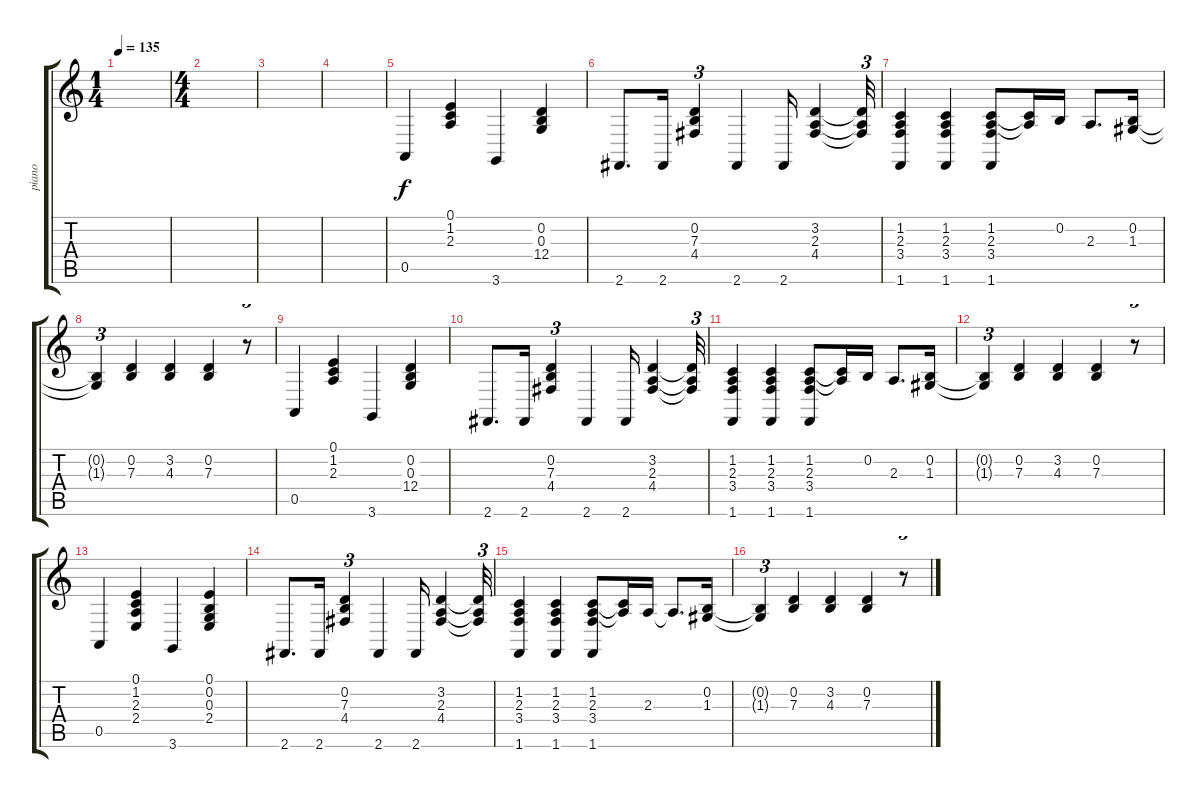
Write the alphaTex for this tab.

\track ("piano" "piano") {instrument brightacousticpiano}
\staff {score tabs}
\tuning (E4 B3 G3 D3 A2 E2) {hide}
\ts (1 4)
\tempo 135
\clef g2
\ks c
|
\ts (4 4)
|
|
|
0.5.4 (0.1 1.2 2.3).4 3.6.4 (0.2 0.3 12.4).4 |
2.6.8{d} 2.6.16 (0.2 7.3 4.4).4{tu (3 2)} 2.6.4 2.6.16 (3.2 2.3 4.4).4 (3.2{t} 2.3{t} 4.4{t}).32{tu (3 2)} |
(1.2 2.3 3.4 1.6).4 (1.2 2.3 3.4 1.6).4 (1.2 2.3 3.4 1.6).8 (1.2{t} 2.3{t}).16 0.2.16 2.3.8{d} (0.2 1.3).16 |
(0.2{t} 1.3{t}).4{tu (3 2)} (0.2 7.3).4 (3.2 4.3).4 (0.2 7.3).4 r.8{tu (3 2)} |
0.5.4 (0.1 1.2 2.3).4 3.6.4 (0.2 0.3 12.4).4 |
2.6.8{d} 2.6.16 (0.2 7.3 4.4).4{tu (3 2)} 2.6.4 2.6.16 (3.2 2.3 4.4).4 (3.2{t} 2.3{t} 4.4{t}).32{tu (3 2)} |
(1.2 2.3 3.4 1.6).4 (1.2 2.3 3.4 1.6).4 (1.2 2.3 3.4 1.6).8 (1.2{t} 2.3{t}).16 0.2.16 2.3.8{d} (0.2 1.3).16 |
(0.2{t} 1.3{t}).4{tu (3 2)} (0.2 7.3).4 (3.2 4.3).4 (0.2 7.3).4 r.8{tu (3 2)} |
0.5.4 (0.1 1.2 2.3 2.4).4 3.6.4 (0.1 0.2 0.3 2.4).4 |
2.6.8{d} 2.6.16 (0.2 7.3 4.4).4{tu (3 2)} 2.6.4 2.6.16 (3.2 2.3 4.4).4 (3.2{t} 2.3{t} 4.4{t}).32{tu (3 2)} |
(1.2 2.3 3.4 1.6).4 (1.2 2.3 3.4 1.6).4 (1.2 2.3 3.4 1.6).8 (1.2{t} 2.3{t}).16 2.3.16 2.3{t}.8{d} (0.2 1.3).16 |
(0.2{t} 1.3{t}).4{tu (3 2)} (0.2 7.3).4 (3.2 4.3).4 (0.2 7.3).4 r.8{tu (3 2)}
